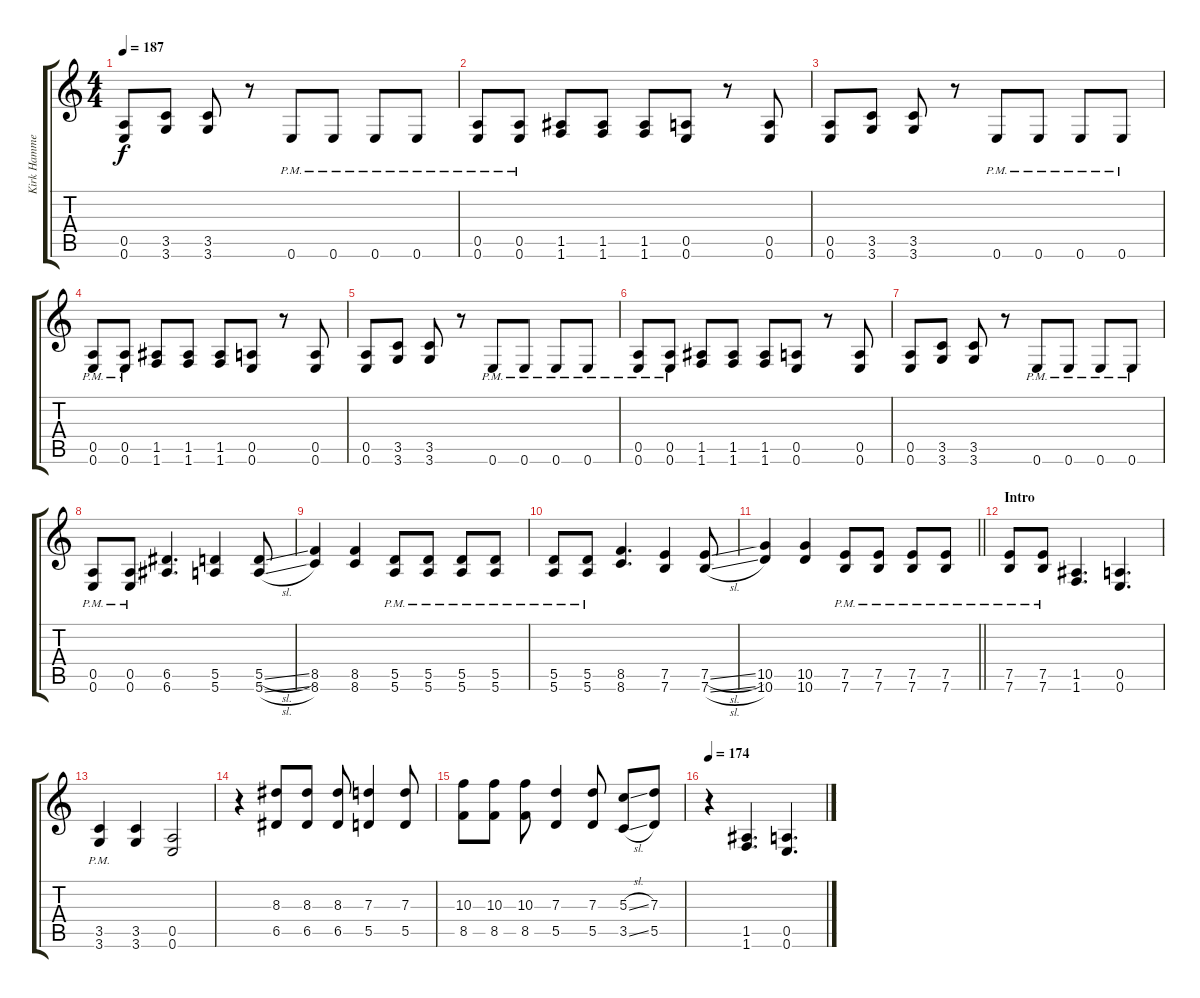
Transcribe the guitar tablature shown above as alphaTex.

\track ("Kirk Hammett" "Kirk Hamme") {instrument distortionguitar}
\staff {score tabs}
\tuning (E4 B3 G3 D3 A2 E2) {hide}
\ts (4 4)
\tempo 187
\clef g2
\ks c
(0.5 0.6).8{dy f} (3.5 3.6).8 (3.5 3.6).8 r.8 0.6{pm}.8 0.6{pm}.8 0.6{pm}.8 0.6{pm}.8 |
(0.5{pm} 0.6{pm}).8 (0.5{pm} 0.6{pm}).8 (1.5 1.6).8 (1.5 1.6).8 (1.5 1.6).8 (0.5 0.6).8 r.8 (0.5 0.6).8 |
(0.5 0.6).8 (3.5 3.6).8 (3.5 3.6).8 r.8 0.6{pm}.8 0.6{pm}.8 0.6{pm}.8 0.6{pm}.8 |
(0.5{pm} 0.6{pm}).8 (0.5{pm} 0.6{pm}).8 (1.5 1.6).8 (1.5 1.6).8 (1.5 1.6).8 (0.5 0.6).8 r.8 (0.5 0.6).8 |
(0.5 0.6).8 (3.5 3.6).8 (3.5 3.6).8 r.8 0.6{pm}.8 0.6{pm}.8 0.6{pm}.8 0.6{pm}.8 |
(0.5{pm} 0.6{pm}).8 (0.5{pm} 0.6{pm}).8 (1.5 1.6).8 (1.5 1.6).8 (1.5 1.6).8 (0.5 0.6).8 r.8 (0.5 0.6).8 |
(0.5 0.6).8 (3.5 3.6).8 (3.5 3.6).8 r.8 0.6{pm}.8 0.6{pm}.8 0.6{pm}.8 0.6{pm}.8 |
(0.5{pm} 0.6{pm}).8 (0.5{pm} 0.6{pm}).8 (6.5 6.6).4{d} (5.5 5.6).4 (5.5{sl} 5.6{sl}).8 |
(8.5 8.6).4 (8.5 8.6).4 (5.5{pm} 5.6{pm}).8 (5.5{pm} 5.6{pm}).8 (5.5{pm} 5.6{pm}).8 (5.5{pm} 5.6{pm}).8 |
(5.5{pm} 5.6{pm}).8 (5.5{pm} 5.6{pm}).8 (8.5 8.6).4{d} (7.5 7.6).4 (7.5{sl} 7.6{sl}).8 |
\barLineRight lightlight
(10.5 10.6).4 (10.5 10.6).4 (7.5{pm} 7.6{pm}).8 (7.5{pm} 7.6{pm}).8 (7.5{pm} 7.6{pm}).8 (7.5{pm} 7.6{pm}).8 |
\section ("" "Intro")
(7.5{pm} 7.6{pm}).8 (7.5{pm} 7.6{pm}).8 (1.5 1.6).4{d} (0.5 0.6).4{d} |
(3.5{pm} 3.6{pm}).4 (3.5 3.6).4 (0.5 0.6).2 |
r.4 (8.3 6.5).8 (8.3 6.5).8 (8.3 6.5).8 (7.3 5.5).4 (7.3 5.5).8 |
(10.3 8.5).8 (10.3 8.5).8 (10.3 8.5).8 (7.3 5.5).4 (7.3 5.5).8 (5.3{sl} 3.5{sl}).8 (7.3 5.5).8 |
\tempo 174
r.4 (1.5 1.6).4{d} (0.5 0.6).4{d}
